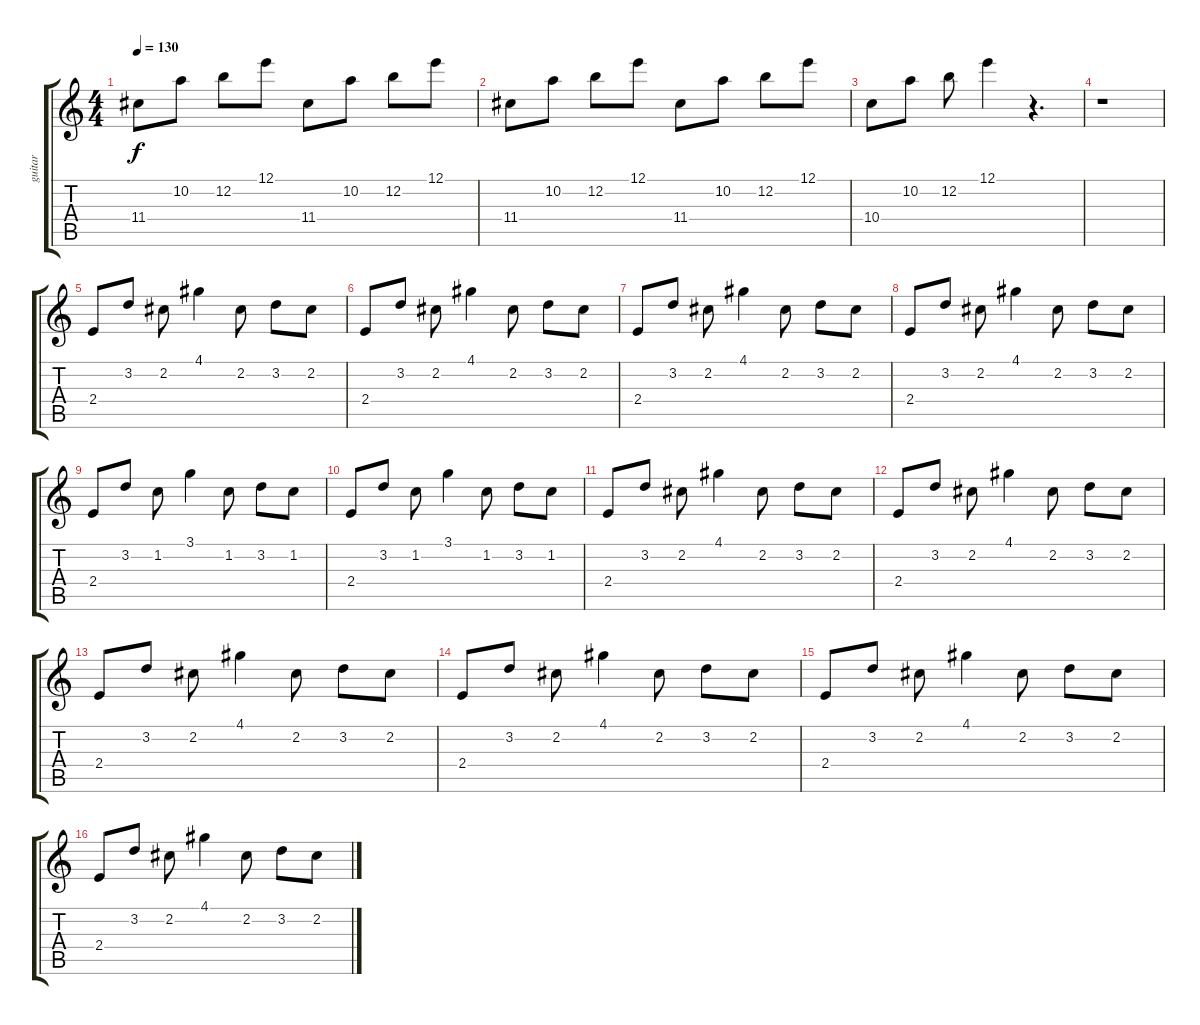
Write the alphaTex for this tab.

\track ("guitar" "guitar") {instrument acousticguitarnylon}
\staff {score tabs}
\tuning (E4 B3 G3 D3 A2 E2) {hide}
\ts (4 4)
\tempo 130
\clef g2
\ks c
11.4.8{dy f} 10.2.8 12.2.8 12.1.8 11.4.8 10.2.8 12.2.8 12.1.8 |
11.4.8 10.2.8 12.2.8 12.1.8 11.4.8 10.2.8 12.2.8 12.1.8 |
10.4.8 10.2.8 12.2.8 12.1.4 r.4{d} |
r.1 |
2.4.8 3.2.8 2.2.8 4.1.4 2.2.8 3.2.8 2.2.8 |
2.4.8 3.2.8 2.2.8 4.1.4 2.2.8 3.2.8 2.2.8 |
2.4.8 3.2.8 2.2.8 4.1.4 2.2.8 3.2.8 2.2.8 |
2.4.8 3.2.8 2.2.8 4.1.4 2.2.8 3.2.8 2.2.8 |
2.4.8 3.2.8 1.2.8 3.1.4 1.2.8 3.2.8 1.2.8 |
2.4.8 3.2.8 1.2.8 3.1.4 1.2.8 3.2.8 1.2.8 |
2.4.8 3.2.8 2.2.8 4.1.4 2.2.8 3.2.8 2.2.8 |
2.4.8 3.2.8 2.2.8 4.1.4 2.2.8 3.2.8 2.2.8 |
2.4.8 3.2.8 2.2.8 4.1.4 2.2.8 3.2.8 2.2.8 |
2.4.8 3.2.8 2.2.8 4.1.4 2.2.8 3.2.8 2.2.8 |
2.4.8 3.2.8 2.2.8 4.1.4 2.2.8 3.2.8 2.2.8 |
2.4.8 3.2.8 2.2.8 4.1.4 2.2.8 3.2.8 2.2.8
